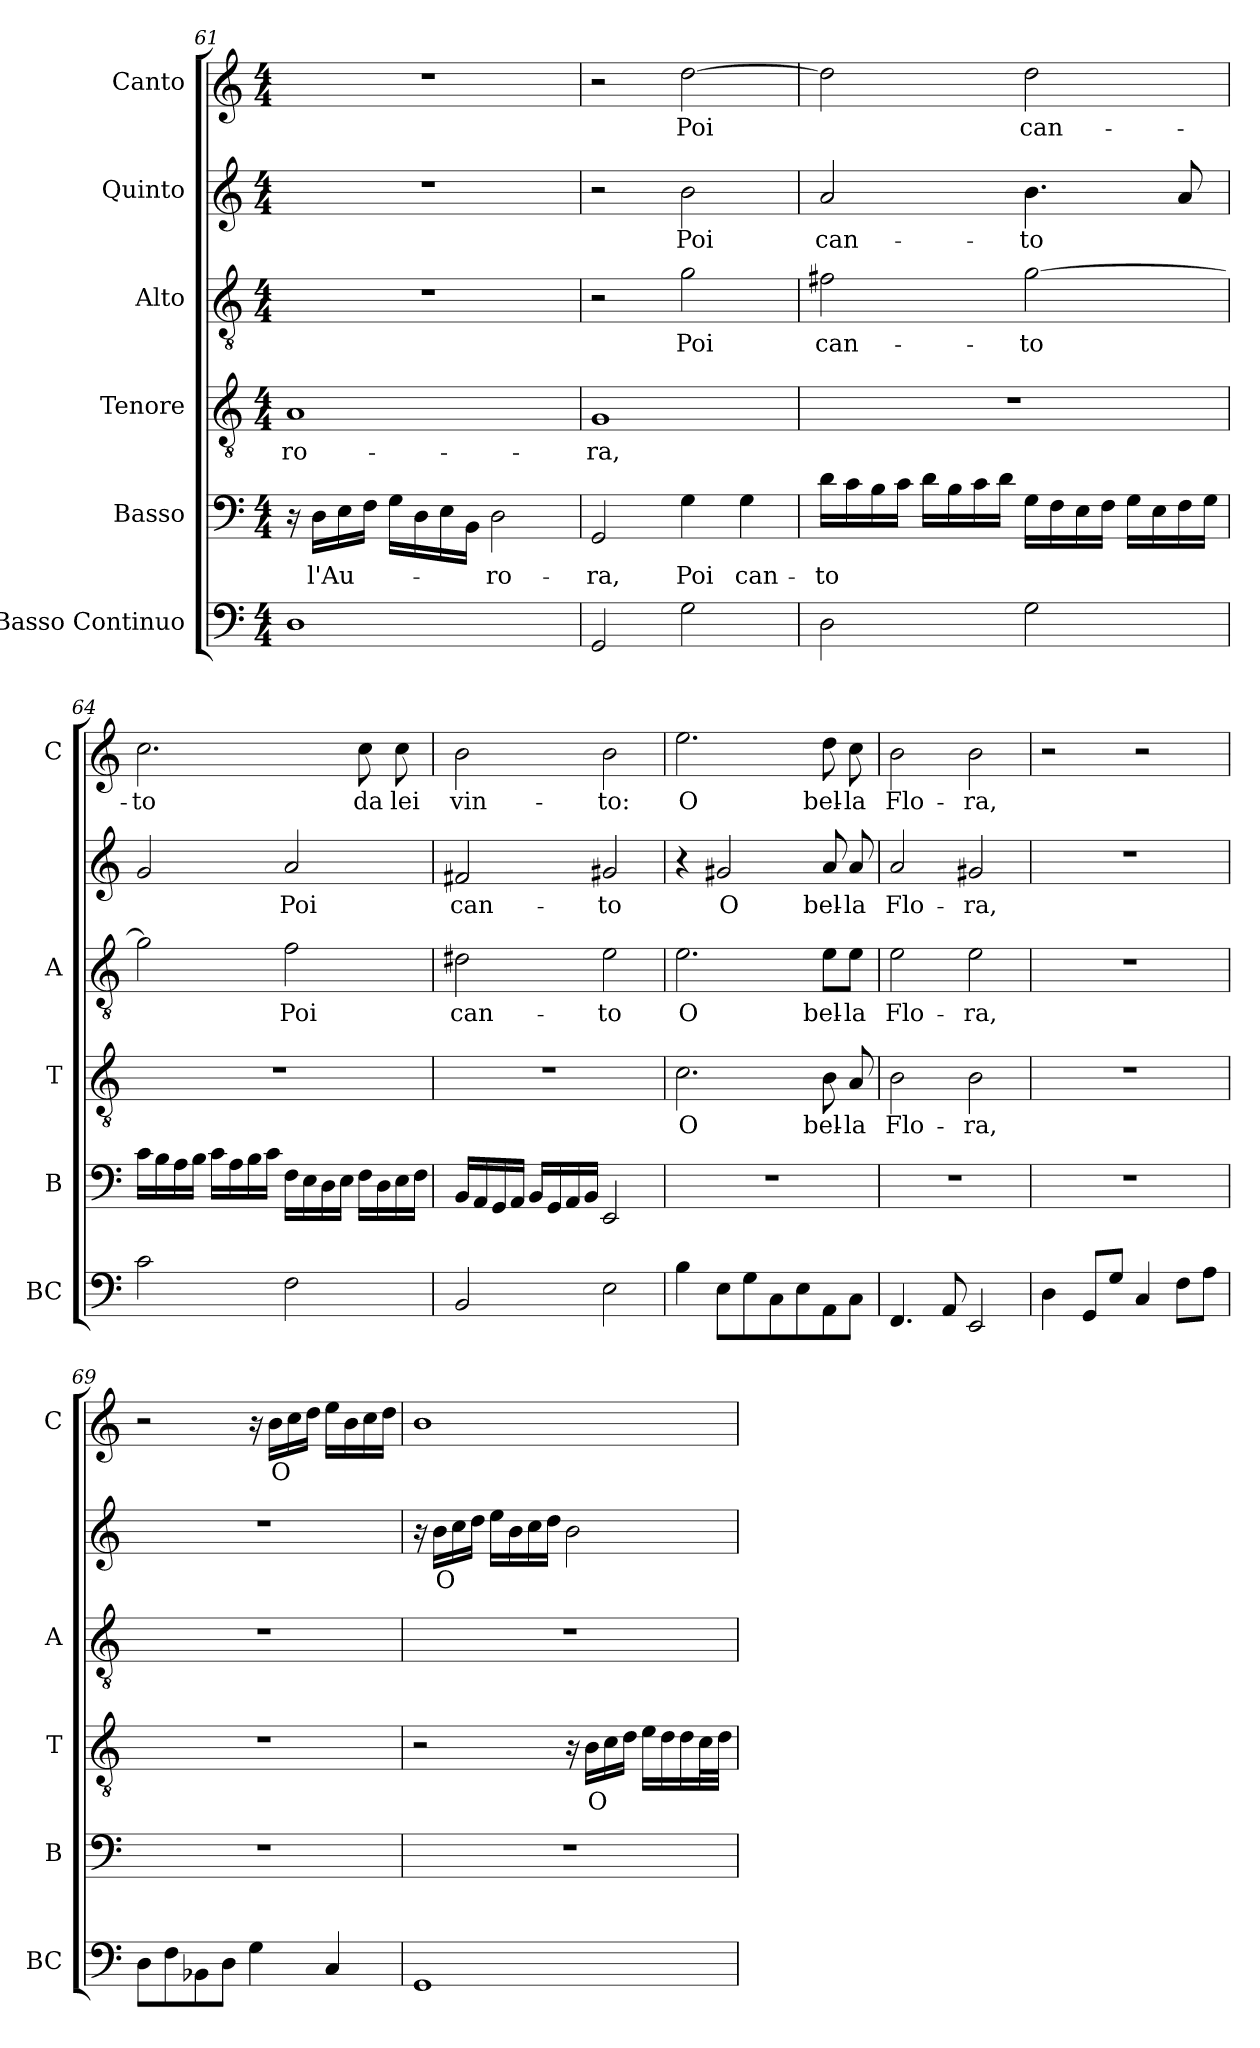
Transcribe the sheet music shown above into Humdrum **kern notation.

**kern	**kern	**text	**kern	**text	**kern	**text	**kern	**text	**kern	**text
*part6	*part5	*part5	*part4	*part4	*part3	*part3	*part2	*part2	*part1	*part1
*staff6	*staff5	*staff5	*staff4	*staff4	*staff3	*staff3	*staff2	*staff2	*staff1	*staff1
*I"Basso Continuo	*I"Basso	*	*I"Tenore	*	*I"Alto	*	*I"Quinto	*	*I"Canto	*
*I'BC	*I'B	*	*I'T	*	*I'A	*	*	*	*I'C	*
*clefF4	*clefF4	*	*clefGv2	*	*clefGv2	*	*clefG2	*	*clefG2	*
*k[]	*k[]	*	*k[]	*	*k[]	*	*k[]	*	*k[]	*
*C:	*C:	*	*C:	*	*C:	*	*C:	*	*C:	*
*M4/4	*M4/4	*	*M4/4	*	*M4/4	*	*M4/4	*	*M4/4	*
=61	=61	=61	=61	=61	=61	=61	=61	=61	=61	=61
!	!	!	!	!LO:LY:b	!	!	!	!	!	!
1D	16r	.	1A	-ro-	1r	.	1r	.	1r	.
!	!	!LO:LY:b	!	!	!	!	!	!	!	!
.	16D\LL	l'Au-	.	.	.	.	.	.	.	.
.	16E\	.	.	.	.	.	.	.	.	.
.	16F\JJ	.	.	.	.	.	.	.	.	.
.	16G\LL	.	.	.	.	.	.	.	.	.
.	16D\	.	.	.	.	.	.	.	.	.
.	16E\	.	.	.	.	.	.	.	.	.
.	16BB\JJ	.	.	.	.	.	.	.	.	.
!	!	!LO:LY:b	!	!	!	!	!	!	!	!
.	2D\	-ro-	.	.	.	.	.	.	.	.
!!LO:LB:g=z
=62	=62	=62	=62	=62	=62	=62	=62	=62	=62	=62
!	!	!LO:LY:b	!	!LO:LY:b	!	!	!	!	!	!
2GG/	2GG/	-ra,	1G	-ra,	2r	.	2r	.	2r	.
!	!	!LO:LY:b	!	!	!	!LO:LY:b	!	!LO:LY:b	!	!LO:LY:b
2G\	4G\	Poi	.	.	2g\	Poi	2b\	Poi	[2dd\	Poi
!	!	!LO:LY:b	!	!	!	!	!	!	!	!
.	4G\	can-	.	.	.	.	.	.	.	.
=63	=63	=63	=63	=63	=63	=63	=63	=63	=63	=63
!	!	!LO:LY:b	!	!	!	!LO:LY:b	!	!LO:LY:b	!	!
2D\	16d\LL	-to	1r	.	2f#X\	can-	2a/	can-	2dd\]	.
.	16c\	.	.	.	.	.	.	.	.	.
.	16B\	.	.	.	.	.	.	.	.	.
.	16c\JJ	.	.	.	.	.	.	.	.	.
.	16d\LL	.	.	.	.	.	.	.	.	.
.	16B\	.	.	.	.	.	.	.	.	.
.	16c\	.	.	.	.	.	.	.	.	.
.	16d\JJ	.	.	.	.	.	.	.	.	.
!	!	!	!	!	!	!LO:LY:b	!	!LO:LY:b	!	!LO:LY:b
2G\	16G\LL	.	.	.	[2g\	-to	4.b\	-to	2dd\	can-
.	16F\	.	.	.	.	.	.	.	.	.
.	16E\	.	.	.	.	.	.	.	.	.
.	16F\JJ	.	.	.	.	.	.	.	.	.
.	16G\LL	.	.	.	.	.	.	.	.	.
.	16E\	.	.	.	.	.	.	.	.	.
.	16F\	.	.	.	.	.	8a/	.	.	.
.	16G\JJ	.	.	.	.	.	.	.	.	.
=64	=64	=64	=64	=64	=64	=64	=64	=64	=64	=64
!	!	!	!	!	!	!	!	!	!	!LO:LY:b
2c\	16c\LL	.	1r	.	2g\]	.	2g/	.	2.cc\	-to
.	16B\	.	.	.	.	.	.	.	.	.
.	16A\	.	.	.	.	.	.	.	.	.
.	16B\JJ	.	.	.	.	.	.	.	.	.
.	16c\LL	.	.	.	.	.	.	.	.	.
.	16A\	.	.	.	.	.	.	.	.	.
.	16B\	.	.	.	.	.	.	.	.	.
.	16c\JJ	.	.	.	.	.	.	.	.	.
!	!	!	!	!	!	!LO:LY:b	!	!LO:LY:b	!	!
2F\	16F\LL	.	.	.	2f\	Poi	2a/	Poi	.	.
.	16E\	.	.	.	.	.	.	.	.	.
.	16D\	.	.	.	.	.	.	.	.	.
.	16E\JJ	.	.	.	.	.	.	.	.	.
!	!	!	!	!	!	!	!	!	!	!LO:LY:b
.	16F\LL	.	.	.	.	.	.	.	8cc\	da
.	16D\	.	.	.	.	.	.	.	.	.
!	!	!	!	!	!	!	!	!	!	!LO:LY:b
.	16E\	.	.	.	.	.	.	.	8cc\	lei
.	16F\JJ	.	.	.	.	.	.	.	.	.
=65	=65	=65	=65	=65	=65	=65	=65	=65	=65	=65
!	!	!	!	!	!	!LO:LY:b	!	!LO:LY:b	!	!LO:LY:b
2BB/	16BB/LL	.	1r	.	2d#X\	can-	2f#X/	can-	2b\	vin-
.	16AA/	.	.	.	.	.	.	.	.	.
.	16GG/	.	.	.	.	.	.	.	.	.
.	16AA/JJ	.	.	.	.	.	.	.	.	.
.	16BB/LL	.	.	.	.	.	.	.	.	.
.	16GG/	.	.	.	.	.	.	.	.	.
.	16AA/	.	.	.	.	.	.	.	.	.
.	16BB/JJ	.	.	.	.	.	.	.	.	.
!	!	!	!	!	!	!LO:LY:b	!	!LO:LY:b	!	!LO:LY:b
2E\	2EE/	.	.	.	2e\	-to	2g#X/	-to	2b\	-to:
=66	=66	=66	=66	=66	=66	=66	=66	=66	=66	=66
!	!	!	!	!LO:LY:b	!	!LO:LY:b	!	!	!	!LO:LY:b
4B\	1r	.	2.c\	O	2.e\	O	4r	.	2.ee\	O
!	!	!	!	!	!	!	!	!LO:LY:b	!	!
8E\L	.	.	.	.	.	.	2g#X/	O	.	.
8G\	.	.	.	.	.	.	.	.	.	.
8C\	.	.	.	.	.	.	.	.	.	.
8E\	.	.	.	.	.	.	.	.	.	.
!	!	!	!	!LO:LY:b	!	!LO:LY:b	!	!LO:LY:b	!	!LO:LY:b
8AA\	.	.	8B\	bel-	8e\L	bel-	8a/	bel-	8dd\	bel-
!	!	!	!	!LO:LY:b	!	!LO:LY:b	!	!LO:LY:b	!	!LO:LY:b
8C\J	.	.	8A/	-la	8e\J	-la	8a/	-la	8cc\	-la
=67	=67	=67	=67	=67	=67	=67	=67	=67	=67	=67
!	!	!	!	!LO:LY:b	!	!LO:LY:b	!	!LO:LY:b	!	!LO:LY:b
4.FF/	1r	.	2B\	Flo-	2e\	Flo-	2a/	Flo-	2b\	Flo-
8AA/	.	.	.	.	.	.	.	.	.	.
!	!	!	!	!LO:LY:b	!	!LO:LY:b	!	!LO:LY:b	!	!LO:LY:b
2EE/	.	.	2B\	-ra,	2e\	-ra,	2g#X/	-ra,	2b\	-ra,
!!LO:PB:g=z
=68	=68	=68	=68	=68	=68	=68	=68	=68	=68	=68
4D\	1r	.	1r	.	1r	.	1r	.	2r	.
8GG/L	.	.	.	.	.	.	.	.	.	.
8G/J	.	.	.	.	.	.	.	.	.	.
4C/	.	.	.	.	.	.	.	.	2r	.
8F\L	.	.	.	.	.	.	.	.	.	.
8A\J	.	.	.	.	.	.	.	.	.	.
=69	=69	=69	=69	=69	=69	=69	=69	=69	=69	=69
8D\L	1r	.	1r	.	1r	.	1r	.	2r	.
8F\	.	.	.	.	.	.	.	.	.	.
8BB-X\	.	.	.	.	.	.	.	.	.	.
8D\J	.	.	.	.	.	.	.	.	.	.
4G\	.	.	.	.	.	.	.	.	16r	.
!	!	!	!	!	!	!	!	!	!	!LO:LY:b
.	.	.	.	.	.	.	.	.	16b\LL	O
.	.	.	.	.	.	.	.	.	16cc\	.
.	.	.	.	.	.	.	.	.	16dd\JJ	.
4C/	.	.	.	.	.	.	.	.	16ee\LL	.
.	.	.	.	.	.	.	.	.	16b\	.
.	.	.	.	.	.	.	.	.	16cc\	.
.	.	.	.	.	.	.	.	.	16dd\JJ	.
=70	=70	=70	=70	=70	=70	=70	=70	=70	=70	=70
1GG	1r	.	2r	.	1r	.	16r	.	1b	.
!	!	!	!	!	!	!	!	!LO:LY:b	!	!
.	.	.	.	.	.	.	16b\LL	O	.	.
.	.	.	.	.	.	.	16cc\	.	.	.
.	.	.	.	.	.	.	16dd\JJ	.	.	.
.	.	.	.	.	.	.	16ee\LL	.	.	.
.	.	.	.	.	.	.	16b\	.	.	.
.	.	.	.	.	.	.	16cc\	.	.	.
.	.	.	.	.	.	.	16dd\JJ	.	.	.
.	.	.	16r	.	.	.	2b\	.	.	.
!	!	!	!	!LO:LY:b	!	!	!	!	!	!
.	.	.	16B\LL	O	.	.	.	.	.	.
.	.	.	16c\	.	.	.	.	.	.	.
.	.	.	16d\JJ	.	.	.	.	.	.	.
.	.	.	16e\LL	.	.	.	.	.	.	.
.	.	.	16d\	.	.	.	.	.	.	.
.	.	.	16d\	.	.	.	.	.	.	.
.	.	.	32c\L	.	.	.	.	.	.	.
.	.	.	32d\JJJ	.	.	.	.	.	.	.
=	=	=	=	=	=	=	=	=	=	=
*-	*-	*-	*-	*-	*-	*-	*-	*-	*-	*-
